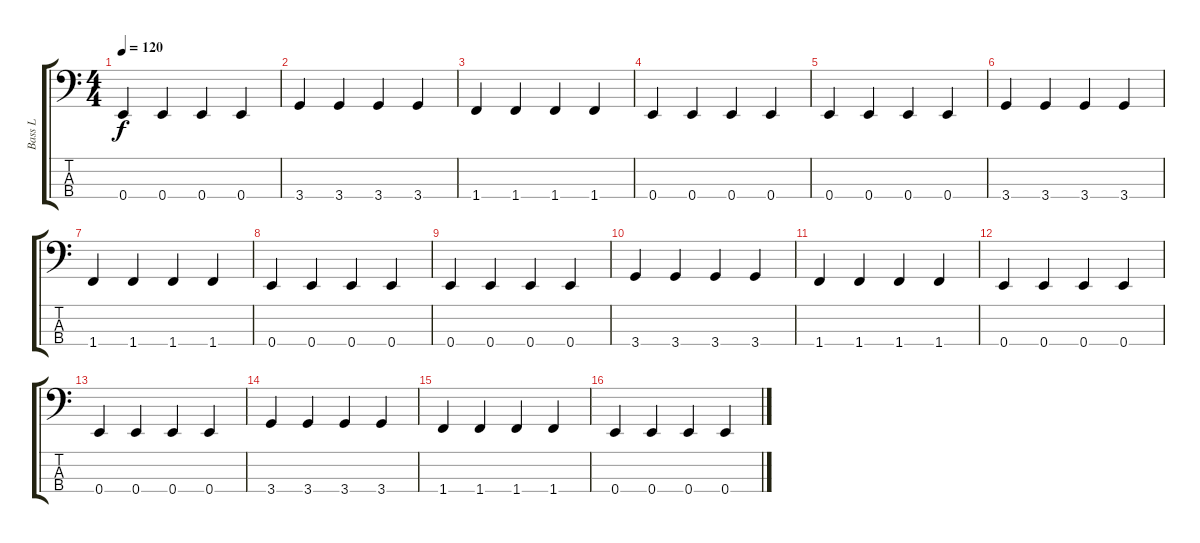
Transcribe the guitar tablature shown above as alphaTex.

\track ("Bass L" "Bass L") {instrument acousticbass}
\staff {score tabs}
\tuning (G2 D2 A1 E1) {hide}
\ts (4 4)
\tempo 120
\clef f4
\ks c
0.4.4{dy f} 0.4.4 0.4.4 0.4.4 |
3.4.4 3.4.4 3.4.4 3.4.4 |
1.4.4 1.4.4 1.4.4 1.4.4 |
0.4.4 0.4.4 0.4.4 0.4.4 |
0.4.4 0.4.4 0.4.4 0.4.4 |
3.4.4 3.4.4 3.4.4 3.4.4 |
1.4.4 1.4.4 1.4.4 1.4.4 |
0.4.4 0.4.4 0.4.4 0.4.4 |
0.4.4 0.4.4 0.4.4 0.4.4 |
3.4.4 3.4.4 3.4.4 3.4.4 |
1.4.4 1.4.4 1.4.4 1.4.4 |
0.4.4 0.4.4 0.4.4 0.4.4 |
0.4.4 0.4.4 0.4.4 0.4.4 |
3.4.4 3.4.4 3.4.4 3.4.4 |
1.4.4 1.4.4 1.4.4 1.4.4 |
0.4.4 0.4.4 0.4.4 0.4.4
